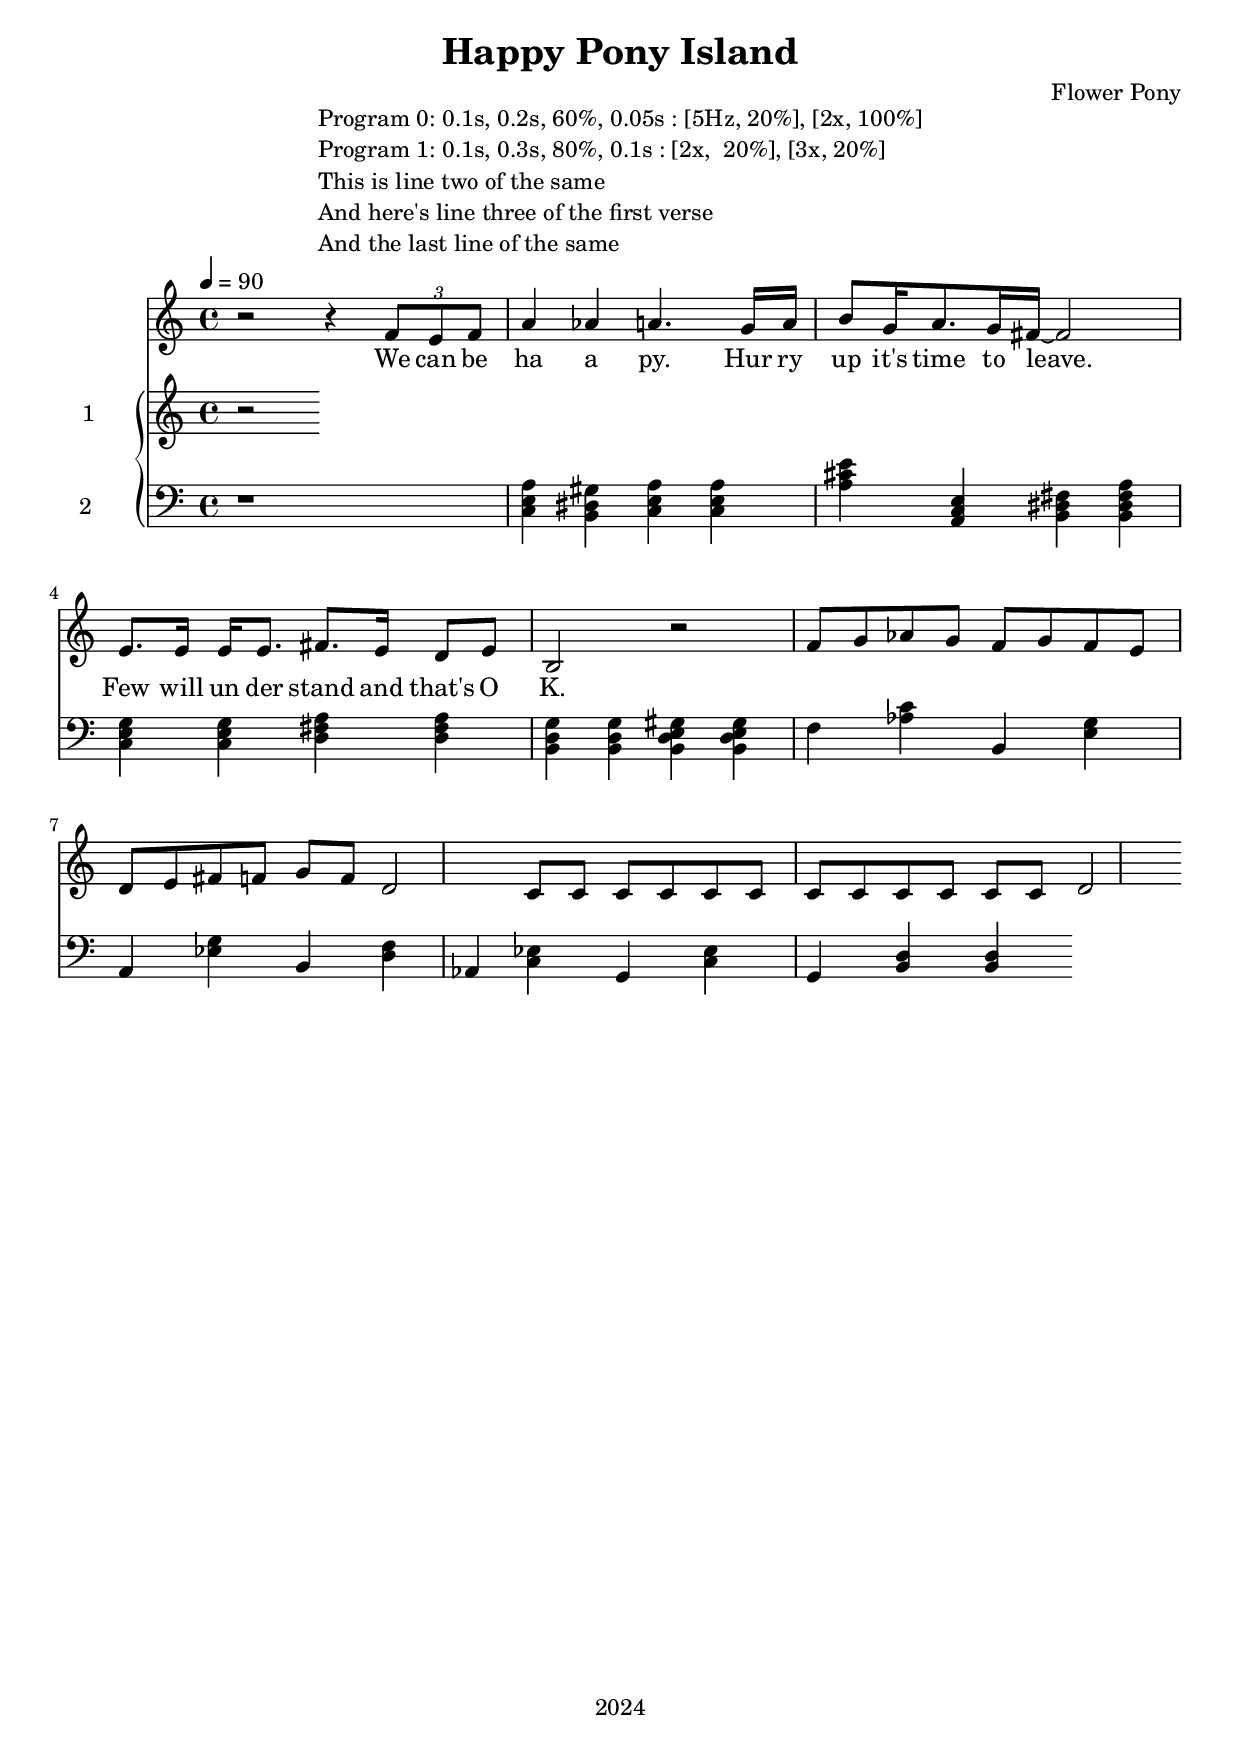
\version "2.21.0"

\header {
 date = "2024"
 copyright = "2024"
 title = "Happy Pony Island"
 composer = "Flower Pony"
}


\book {

\markup {
  \fill-line {
    ""
    {
      \column {
        \left-align {
          "Program 0: 0.1s, 0.2s, 60%, 0.05s : [5Hz, 20%], [2x, 100%]"
          "Program 1: 0.1s, 0.3s, 80%, 0.1s : [2x,  20%], [3x, 20%]"
          "This is line two of the same"
          "And here's line three of the first verse"
          "And the last line of the same"
        }
      }
    }
    ""
  }
}

  \score {
  <<
    \new Staff = "singer" <<
      \new Voice = "vocal" { \time 4/4

 % Starting with rests to come in on the fourth count
  r2 r4 
  \tuplet 3/2 { f'8 e'8 f'8 } % Triplet starting on the fourth count
  a'4 aes'4 a'4.
                     g'16 a'16 b'8 g'16 a'8. g'16 fis'16~ fis'2

                     e'8. e'16 e'16 e'8. fis'8. e'16 d'8 e'8 b2 r2

                    f'8 g' aes' g' f' g' f' e' d' e' fis' f' g' f' d'2  c'8 c'8 c'8 c'8 c'8 c'8 c'8 c'8 c'8 c'8 c'8 c'8 d'2 }
      \addlyrics { 

                    We can be ha a py.
                    Hur ry up it's time to leave.
                    Few will un der stand and that's O K. 
                    }
                            
    >>
\new PianoStaff = "piano" <<
      \new Staff = "upper" \with {
  instrumentName = "1"
  shortInstrumentName = "1"
}
{
        \set Staff.midiInstrument = "glockenspiel"
        \tempo 4 = 90 % This sets the quarter note (crotchet) to 120 BPM

       \clef treble 
        \time 4/4 


                                        { r }
      }
      \new Staff = "lower" 
\with {
  instrumentName = "2 "
  shortInstrumentName = ""
} { 
        \set Staff.midiInstrument = "grand piano"
        \tempo 4 = 90 % This sets the quarter note (crotchet) to 120 BPM

        \clef bass 
        \time 4/4 
       { r1 <c e a>4 <b, dis gis> <c e a> <c e a> <a cis' e'> <a, c e> <b, dis fis> <b, dis fis a> <c e g> <c e g> <d fis a> <d fis a> <b, d g> <b, d g> <b, d e gis> <b, d e gis> 
         <f> <aes c'> <b,> <e g> <a,> <ees g> <b,> <d f> <aes,> <c ees> <g,> <c ees> <g,> <b, d> <b, d> } 
      }
    >>


  >>
  \layout { }
  \midi { }
  }
}
